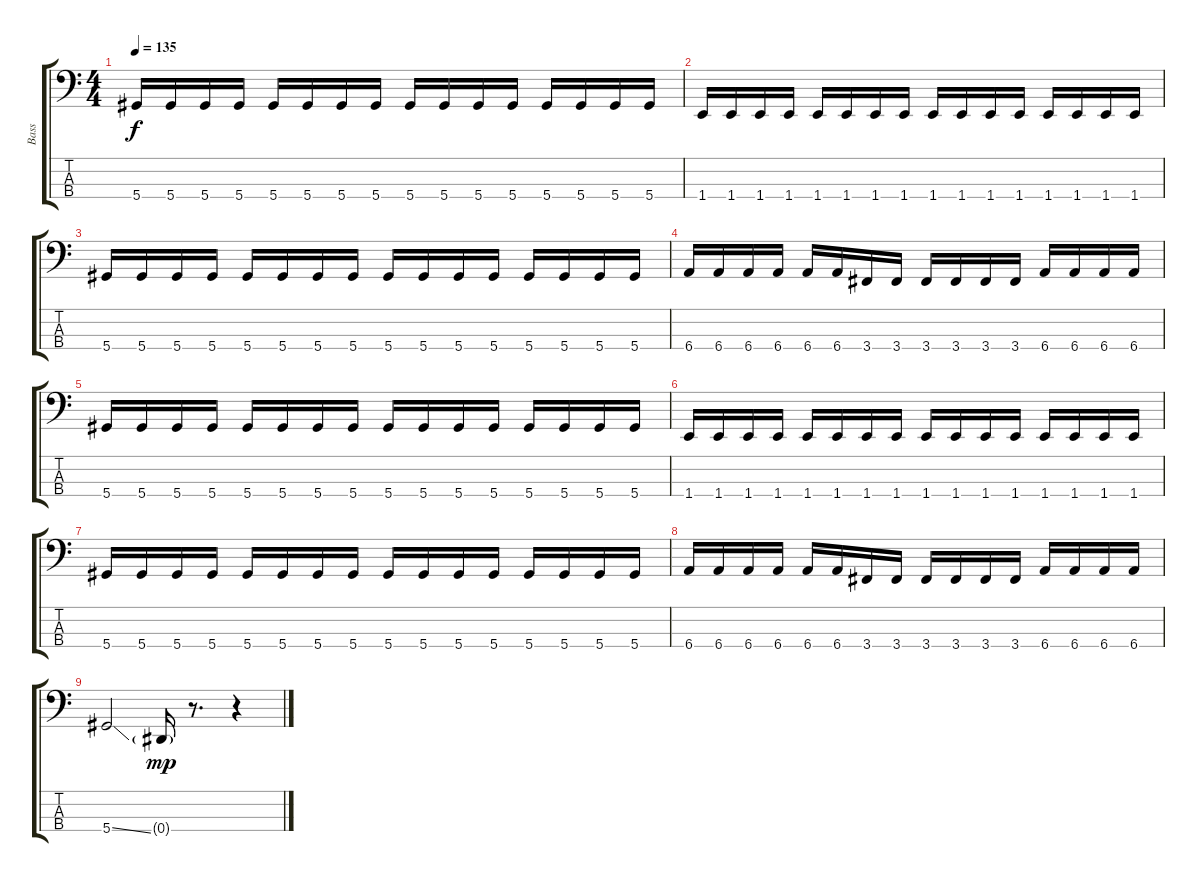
\track ("Bass" "Bass") {instrument electricbasspick}
\staff {score tabs}
\tuning (Gb2 Db2 Ab1 Eb1) {hide}
\ts (4 4)
\tempo 135
\clef f4
\ks c
5.4.16{dy f} 5.4.16 5.4.16 5.4.16 5.4.16 5.4.16 5.4.16 5.4.16 5.4.16 5.4.16 5.4.16 5.4.16 5.4.16 5.4.16 5.4.16 5.4.16 |
1.4.16 1.4.16 1.4.16 1.4.16 1.4.16 1.4.16 1.4.16 1.4.16 1.4.16 1.4.16 1.4.16 1.4.16 1.4.16 1.4.16 1.4.16 1.4.16 |
5.4.16 5.4.16 5.4.16 5.4.16 5.4.16 5.4.16 5.4.16 5.4.16 5.4.16 5.4.16 5.4.16 5.4.16 5.4.16 5.4.16 5.4.16 5.4.16 |
6.4.16 6.4.16 6.4.16 6.4.16 6.4.16 6.4.16 3.4.16 3.4.16 3.4.16 3.4.16 3.4.16 3.4.16 6.4.16 6.4.16 6.4.16 6.4.16 |
5.4.16 5.4.16 5.4.16 5.4.16 5.4.16 5.4.16 5.4.16 5.4.16 5.4.16 5.4.16 5.4.16 5.4.16 5.4.16 5.4.16 5.4.16 5.4.16 |
1.4.16 1.4.16 1.4.16 1.4.16 1.4.16 1.4.16 1.4.16 1.4.16 1.4.16 1.4.16 1.4.16 1.4.16 1.4.16 1.4.16 1.4.16 1.4.16 |
5.4.16 5.4.16 5.4.16 5.4.16 5.4.16 5.4.16 5.4.16 5.4.16 5.4.16 5.4.16 5.4.16 5.4.16 5.4.16 5.4.16 5.4.16 5.4.16 |
6.4.16 6.4.16 6.4.16 6.4.16 6.4.16 6.4.16 3.4.16 3.4.16 3.4.16 3.4.16 3.4.16 3.4.16 6.4.16 6.4.16 6.4.16 6.4.16 |
5.4{ss}.2 0.4{g}.16{dy mp} r.8{d} r.4
